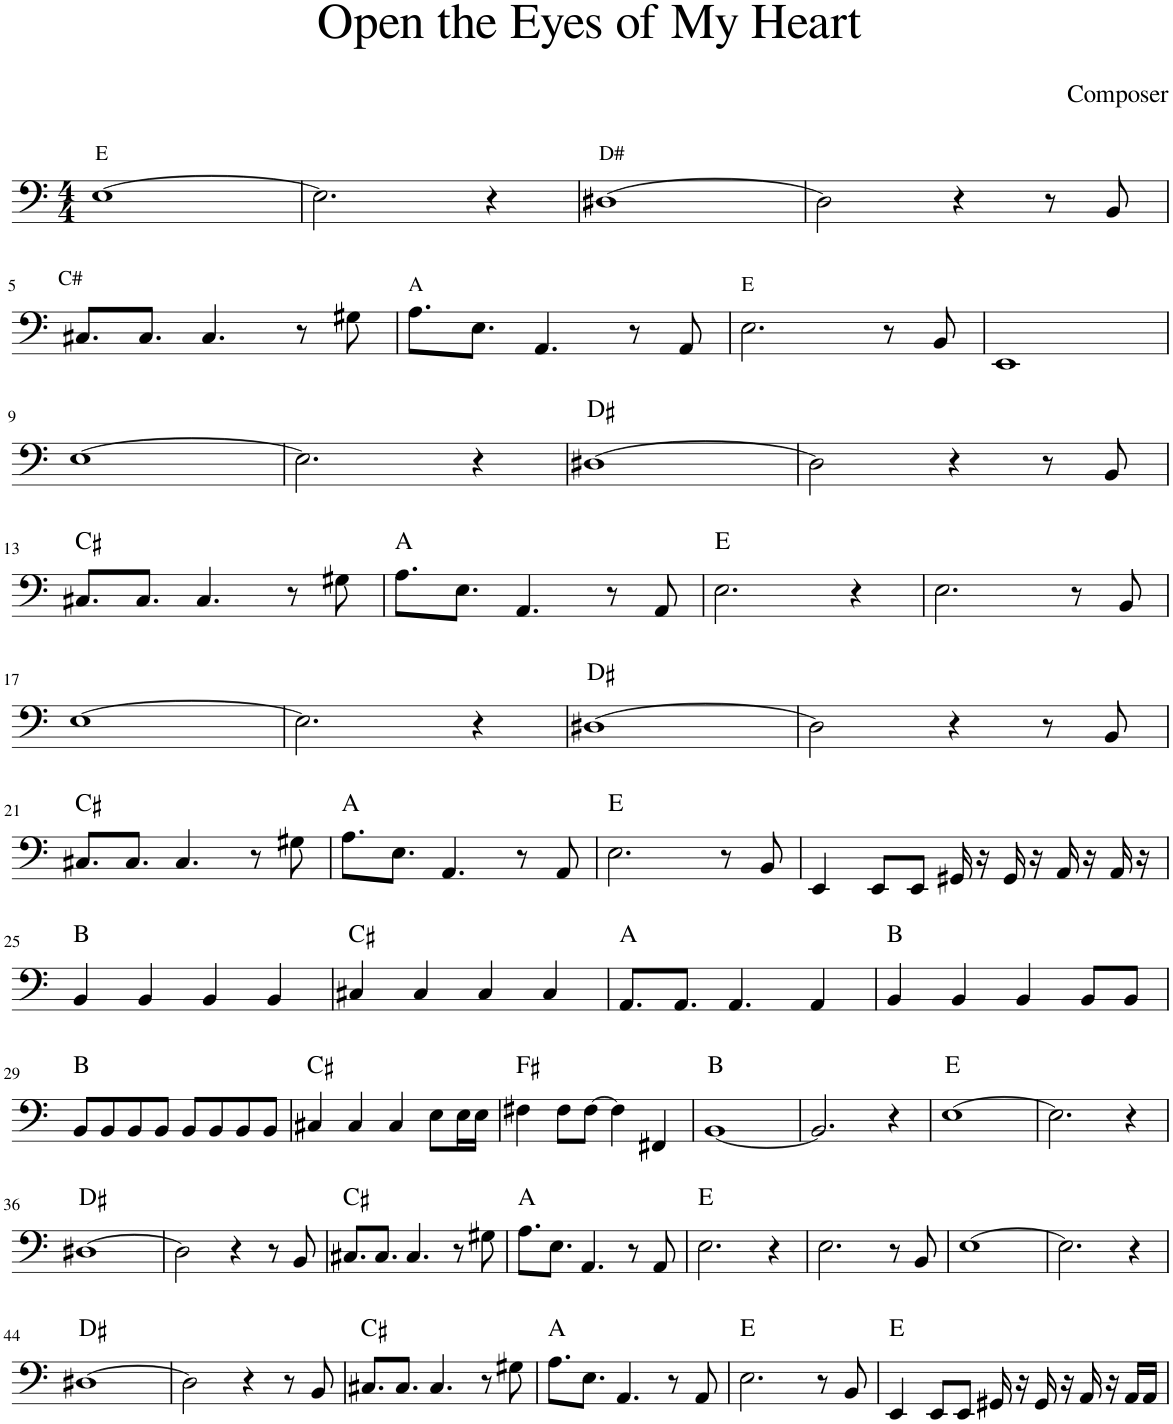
**kern	**harte
*part1	*part1
*staff1	*
*I"Bass Guitar	*
*I'B. Guit.	*
*clefF4	*
*Trd7c12	*
*k[]	*
*M4/4	*
=1	=1
!LO:TX:a:t=E	!
[1E	.
=2	=2
2.E\]	.
4r	.
=3	=3
!LO:TX:a:t=D#	!
[1D#X	.
=4	=4
2D#\]	.
4r	.
8r	.
8BB/	.
!!LO:LB:g=z
=5	=5
!LO:TX:a:t=C#	!
8.C#X/L	.
8.C#/J	.
4.C#/	.
8r	.
8G#X\	.
=6	=6
!LO:TX:a:t=A	!
8.A\L	.
8.E\J	.
4.AA/	.
8r	.
8AA/	.
=7	=7
!LO:TX:a:t=E	!
2.E\	.
8r	.
8BB/	.
=8	=8
1EE	.
!!LO:LB:g=z
=9	=9
[1E	.
=10	=10
2.E\]	.
4r	.
=11	=11
[1D#X	D#:maj
=12	=12
2D#\]	.
4r	.
8r	.
8BB/	.
!!LO:LB:g=z
=13	=13
8.C#X/L	C#:maj
8.C#/J	.
4.C#/	.
8r	.
8G#X\	.
=14	=14
8.A\L	A:maj
8.E\J	.
4.AA/	.
8r	.
8AA/	.
=15	=15
2.E\	E:maj
4r	.
=16	=16
2.E\	.
8r	.
8BB/	.
!!LO:LB:g=z
=17	=17
[1E	.
=18	=18
2.E\]	.
4r	.
=19	=19
[1D#X	D#:maj
=20	=20
2D#\]	.
4r	.
8r	.
8BB/	.
!!LO:LB:g=z
=21	=21
8.C#X/L	C#:maj
8.C#/J	.
4.C#/	.
8r	.
8G#X\	.
=22	=22
8.A\L	A:maj
8.E\J	.
4.AA/	.
8r	.
8AA/	.
=23	=23
2.E\	E:maj
8r	.
8BB/	.
=24	=24
4EE/	.
8EE/L	.
8EE/J	.
16GG#X/	.
16r	.
16GG#/	.
16r	.
16AA/	.
16r	.
16AA/	.
16r	.
!!LO:LB:g=z
=25	=25
4BB/	B:maj
4BB/	.
4BB/	.
4BB/	.
=26	=26
4C#X/	C#:maj
4C#/	.
4C#/	.
4C#/	.
=27	=27
8.AA/L	A:maj
8.AA/J	.
4.AA/	.
4AA/	.
=28	=28
4BB/	B:maj
4BB/	.
4BB/	.
8BB/L	.
8BB/J	.
!!LO:LB:g=z
=29	=29
8BB/L	B:maj
8BB/	.
8BB/	.
8BB/J	.
8BB/L	.
8BB/	.
8BB/	.
8BB/J	.
=30	=30
4C#X/	C#:maj
4C#/	.
4C#/	.
8E\L	.
16E\L	.
16E\JJ	.
=31	=31
4F#X\	F#:maj
8F#\L	.
[8F#\J	.
4F#\]	.
4FF#X/	.
=32	=32
[1BB	B:maj
=33	=33
2.BB/]	.
4r	.
=34	=34
[1E	E:maj
=35	=35
2.E\]	.
4r	.
!!LO:LB:g=z
=36	=36
[1D#X	D#:maj
=37	=37
2D#\]	.
4r	.
8r	.
8BB/	.
=38	=38
8.C#X/L	C#:maj
8.C#/J	.
4.C#/	.
8r	.
8G#X\	.
=39	=39
8.A\L	A:maj
8.E\J	.
4.AA/	.
8r	.
8AA/	.
=40	=40
2.E\	E:maj
4r	.
=41	=41
2.E\	.
8r	.
8BB/	.
=42	=42
[1E	.
=43	=43
2.E\]	.
4r	.
!!LO:LB:g=z
=44	=44
[1D#X	D#:maj
=45	=45
2D#\]	.
4r	.
8r	.
8BB/	.
=46	=46
8.C#X/L	C#:maj
8.C#/J	.
4.C#/	.
8r	.
8G#X\	.
=47	=47
8.A\L	A:maj
8.E\J	.
4.AA/	.
8r	.
8AA/	.
=48	=48
2.E\	E:maj
8r	.
8BB/	.
=49	=49
4EE/	E:maj
8EE/L	.
8EE/J	.
16GG#X/	.
16r	.
16GG#/	.
16r	.
16AA/	.
16r	.
16AA/LL	.
16AA/JJ	.
=	=
*-	*-
